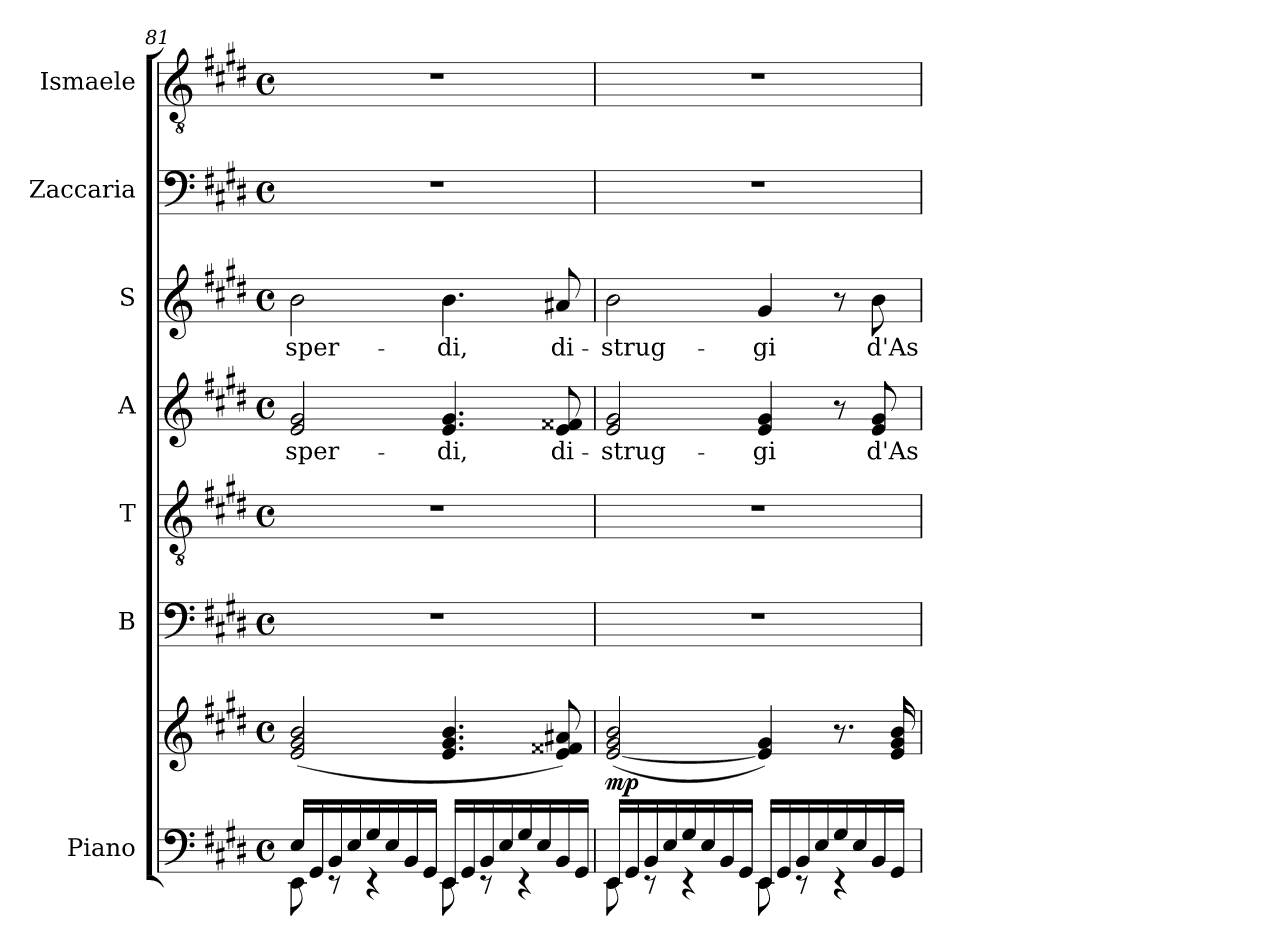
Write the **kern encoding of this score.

**kern	**kern	**dynam	**kern	**kern	**kern	**text	**kern	**text	**kern	**kern
*part7	*part7	*part7	*part6	*part5	*part4	*part4	*part3	*part3	*part2	*part1
*staff8	*staff7	*staff7/8	*staff6	*staff5	*staff4	*staff4	*staff3	*staff3	*staff2	*staff1
*I"Piano	*	*	*I"B	*I"T	*I"A	*	*I"S	*	*I"Zaccaria	*I"Ismaele
*I'Pno	*	*	*I'B	*I'T	*I'A	*	*I'S	*	*	*
!!LO:LB:g=z
*clefF4	*clefG2	*	*clefF4	*clefGv2	*clefG2	*	*clefG2	*	*clefF4	*clefGv2
*k[f#c#g#d#]	*k[f#c#g#d#]	*	*k[f#c#g#d#]	*k[f#c#g#d#]	*k[f#c#g#d#]	*	*k[f#c#g#d#]	*	*k[f#c#g#d#]	*k[f#c#g#d#]
*M4/4	*M4/4	*	*M4/4	*M4/4	*M4/4	*	*M4/4	*	*M4/4	*M4/4
*met(c)	*met(c)	*	*met(c)	*met(c)	*met(c)	*	*met(c)	*	*met(c)	*met(c)
=81	=81	=81	=81	=81	=81	=81	=81	=81	=81	=81
*^	*	*	*	*	*	*	*	*	*	*
!	!	!	!	!	!	!	!LO:LY:b	!	!LO:LY:b	!	!
16E/LL	8EE\	(>2e/ 2g#/ 2b/	.	1r	1r	2e/ 2g#/	-sper-	2b\	-sper-	1r	1r
16GG#/	.	.	.	.	.	.	.	.	.	.	.
16BB/	8rEE	.	.	.	.	.	.	.	.	.	.
16E/	.	.	.	.	.	.	.	.	.	.	.
16G#/	4rEE	.	.	.	.	.	.	.	.	.	.
16E/	.	.	.	.	.	.	.	.	.	.	.
16BB/	.	.	.	.	.	.	.	.	.	.	.
16GG#/JJ	.	.	.	.	.	.	.	.	.	.	.
!	!	!	!	!	!	!	!LO:LY:b	!	!LO:LY:b	!	!
16EE/LL	8EE\	4.e/ 4.g#/ 4.b/	.	.	.	4.e/ 4.g#/	-di,	4.b\	-di,	.	.
16GG#/	.	.	.	.	.	.	.	.	.	.	.
16BB/	8rEE	.	.	.	.	.	.	.	.	.	.
16E/	.	.	.	.	.	.	.	.	.	.	.
16G#/	4rEE	.	.	.	.	.	.	.	.	.	.
16E/	.	.	.	.	.	.	.	.	.	.	.
!	!	!	!	!	!	!	!LO:LY:b	!	!LO:LY:b	!	!
16BB/	.	8e/ 8f##X/ 8a#X/)	.	.	.	8e/ 8f##X/	di-	8a#X/	di-	.	.
16GG#/JJ	.	.	.	.	.	.	.	.	.	.	.
=82	=82	=82	=82	=82	=82	=82	=82	=82	=82	=82	=82
!	!	!	!LO:DY:b	!	!	!	!LO:LY:b	!	!LO:LY:b	!	!
16EE/LL	8EE\	(>[2e/ 2g#/ 2b/	mp	1r	1r	2e/ 2g#/	-strug-	2b\	-strug-	1r	1r
16GG#/	.	.	.	.	.	.	.	.	.	.	.
16BB/	8rEE	.	.	.	.	.	.	.	.	.	.
16E/	.	.	.	.	.	.	.	.	.	.	.
16G#/	4rEE	.	.	.	.	.	.	.	.	.	.
16E/	.	.	.	.	.	.	.	.	.	.	.
16BB/	.	.	.	.	.	.	.	.	.	.	.
16GG#/JJ	.	.	.	.	.	.	.	.	.	.	.
!	!	!	!	!	!	!	!LO:LY:b	!	!LO:LY:b	!	!
16EE/LL	8EE\	4e/] 4g#/)	.	.	.	4e/ 4g#/	-gi	4g#/	-gi	.	.
16GG#/	.	.	.	.	.	.	.	.	.	.	.
16BB/	8rEE	.	.	.	.	.	.	.	.	.	.
16E/	.	.	.	.	.	.	.	.	.	.	.
16G#/	4rEE	8.r	.	.	.	8r	.	8r	.	.	.
16E/	.	.	.	.	.	.	.	.	.	.	.
!	!	!	!	!	!	!	!LO:LY:b	!	!LO:LY:b	!	!
16BB/	.	.	.	.	.	8e/ 8g#/	d'As-	8b\	d'As-	.	.
16GG#/JJ	.	16e/ 16g#/ 16b/	.	.	.	.	.	.	.	.	.
*v	*v	*	*	*	*	*	*	*	*	*	*
=	=	=	=	=	=	=	=	=	=	=
*-	*-	*-	*-	*-	*-	*-	*-	*-	*-	*-
